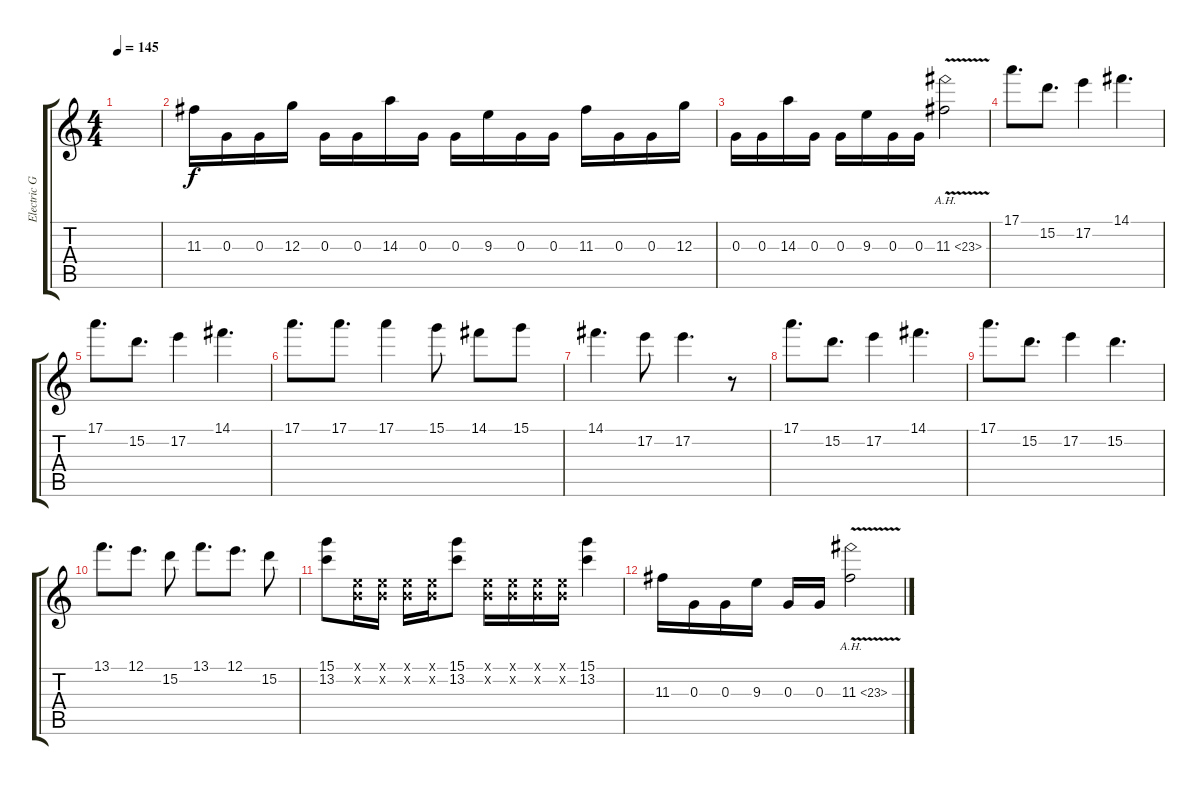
\track ("Electric Guitar" "Electric G") {instrument distortionguitar}
\staff {score tabs}
\tuning (E4 B3 G3 D3 A2 E2) {hide}
\ts (4 4)
\tempo 145
\clef g2
\ks c
|
11.3.16 0.3.16 0.3.16 12.3.16 0.3.16 0.3.16 14.3.16 0.3.16 0.3.16 9.3.16 0.3.16 0.3.16 11.3.16 0.3.16 0.3.16 12.3.16 |
0.3.16 0.3.16 14.3.16 0.3.16 0.3.16 9.3.16 0.3.16 0.3.16 11.3{ah 12 v}.2 |
17.1.8{d} 15.2.8{d} 17.2.4 14.1.4{d} |
17.1.8{d} 15.2.8{d} 17.2.4 14.1.4{d} |
17.1.8{d} 17.1.8{d} 17.1.4 15.1.8 14.1.8 15.1.8 |
14.1.4{d} 17.2.8 17.2.4{d} r.8 |
17.1.8{d} 15.2.8{d} 17.2.4 14.1.4{d} |
17.1.8{d} 15.2.8{d} 17.2.4 15.2.4{d} |
13.1.8{d} 12.1.8{d} 15.2.8 13.1.8{d} 12.1.8{d} 15.2.8 |
(15.1 13.2).8 (0.1{x} 0.2{x}).16 (0.1{x} 0.2{x}).16 (0.1{x} 0.2{x}).16 (0.1{x} 0.2{x}).16 (15.1 13.2).8 (0.1{x} 0.2{x}).16 (0.1{x} 0.2{x}).16 (0.1{x} 0.2{x}).16 (0.1{x} 0.2{x}).16 (15.1 13.2).4 |
11.3.16 0.3.16 0.3.16 9.3.16 0.3.16 0.3.16 11.3{ah 12 v}.2
